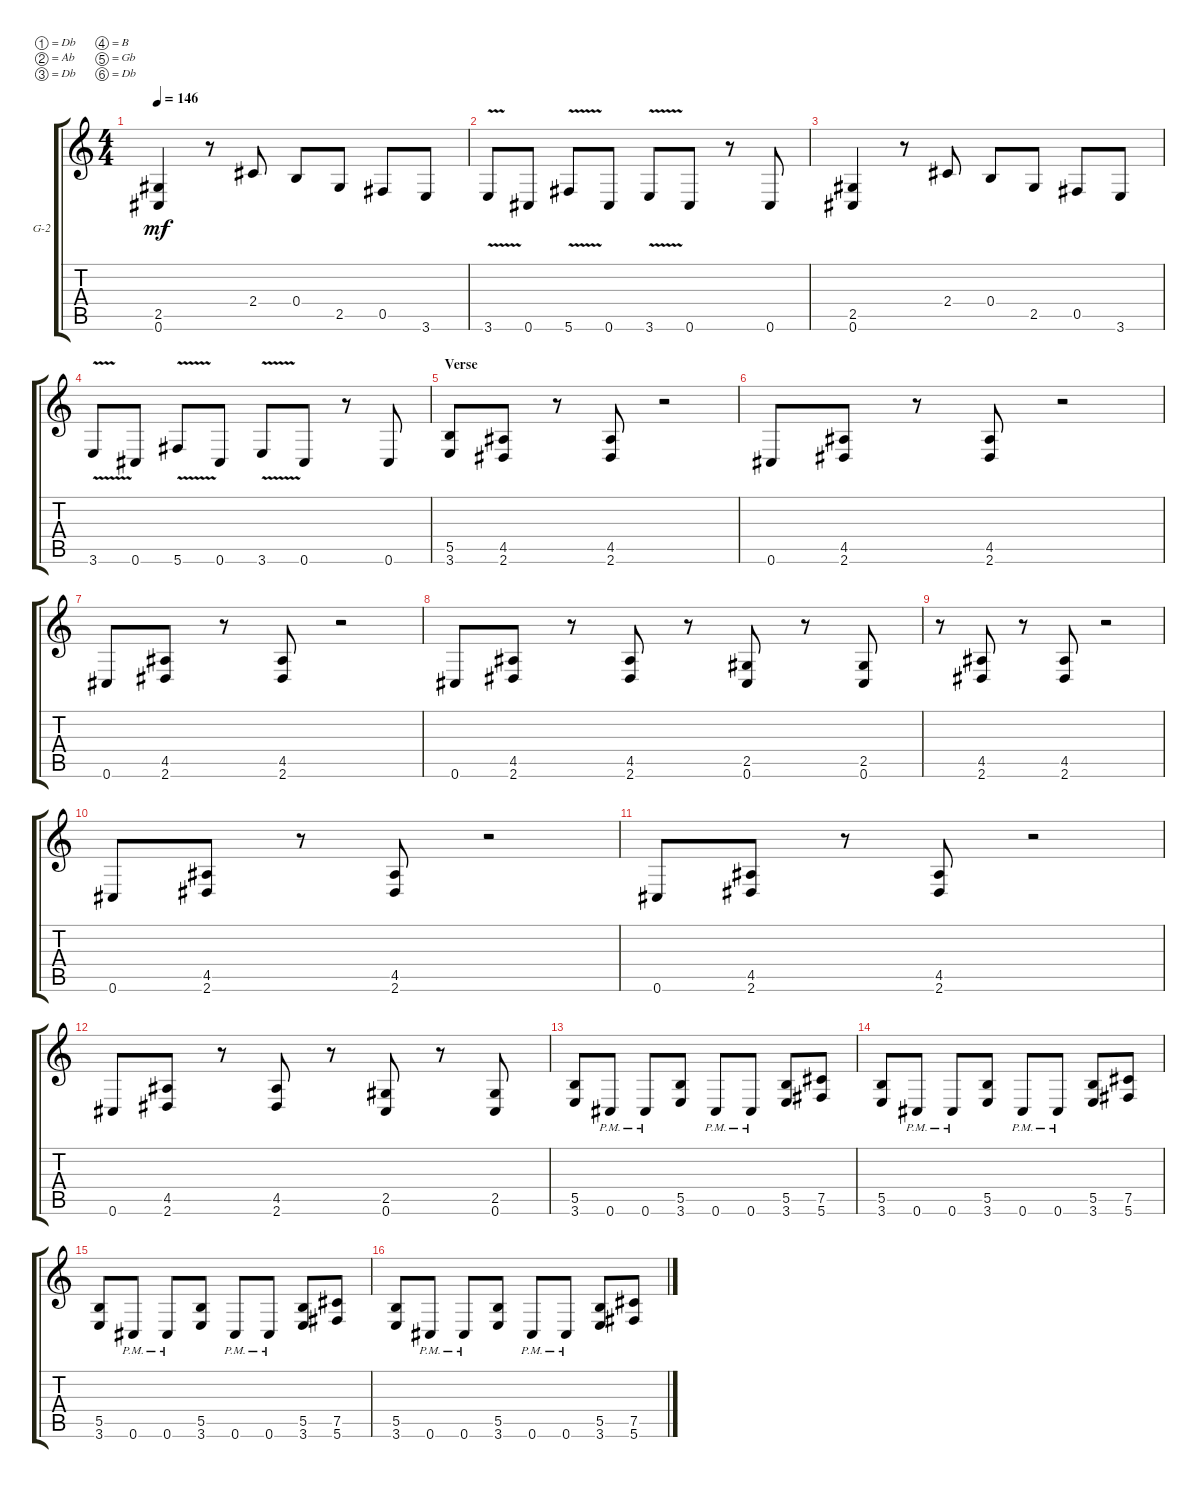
\defaultSystemsLayout 4
\bracketExtendMode groupsimilarinstruments
\firstSystemTrackNameOrientation horizontal
\otherSystemsTrackNameOrientation horizontal
\track ("Guitar 2" "G-2") {instrument distortionguitar}
\staff {score tabs}
\tuning (Db4 Ab3 Db3 B2 Gb2 Db2)
\ts (4 4)
\tempo 146
\clef g2
\ks c
(0.6 2.5).4{dy mf} r.8 2.4.8 0.4.8 2.5.8 0.5.8 3.6.8 |
3.6{v}.8 0.6.8 5.6{v}.8 0.6.8 3.6{v}.8 0.6.8 r.8 0.6.8 |
(0.6 2.5).4 r.8 2.4.8 0.4.8 2.5.8 0.5.8 3.6.8 |
3.6{v}.8 0.6.8 5.6{v}.8 0.6.8 3.6{v}.8 0.6.8 r.8 0.6.8 |
\section ("" "Verse")
(3.6 5.5).8 (2.6 4.5).8 r.8 (2.6 4.5).8 r.2 |
0.6.8 (2.6 4.5).8 r.8 (2.6 4.5).8 r.2 |
0.6.8 (2.6 4.5).8 r.8 (2.6 4.5).8 r.2 |
0.6.8 (2.6 4.5).8 r.8 (2.6 4.5).8 r.8 (0.6 2.5).8 r.8 (0.6 2.5).8 |
r.8 (2.6 4.5).8 r.8 (2.6 4.5).8 r.2 |
0.6.8 (2.6 4.5).8 r.8 (2.6 4.5).8 r.2 |
0.6.8 (2.6 4.5).8 r.8 (2.6 4.5).8 r.2 |
0.6.8 (2.6 4.5).8 r.8 (2.6 4.5).8 r.8 (0.6 2.5).8 r.8 (0.6 2.5).8 |
(3.6 5.5).8 0.6{pm}.8 0.6{pm}.8 (3.6 5.5).8 0.6{pm}.8 0.6{pm}.8 (3.6 5.5).8 (5.6 7.5).8 |
(3.6 5.5).8 0.6{pm}.8 0.6{pm}.8 (3.6 5.5).8 0.6{pm}.8 0.6{pm}.8 (3.6 5.5).8 (5.6 7.5).8 |
(3.6 5.5).8 0.6{pm}.8 0.6{pm}.8 (3.6 5.5).8 0.6{pm}.8 0.6{pm}.8 (3.6 5.5).8 (5.6 7.5).8 |
(3.6 5.5).8 0.6{pm}.8 0.6{pm}.8 (3.6 5.5).8 0.6{pm}.8 0.6{pm}.8 (3.6 5.5).8 (5.6 7.5).8
